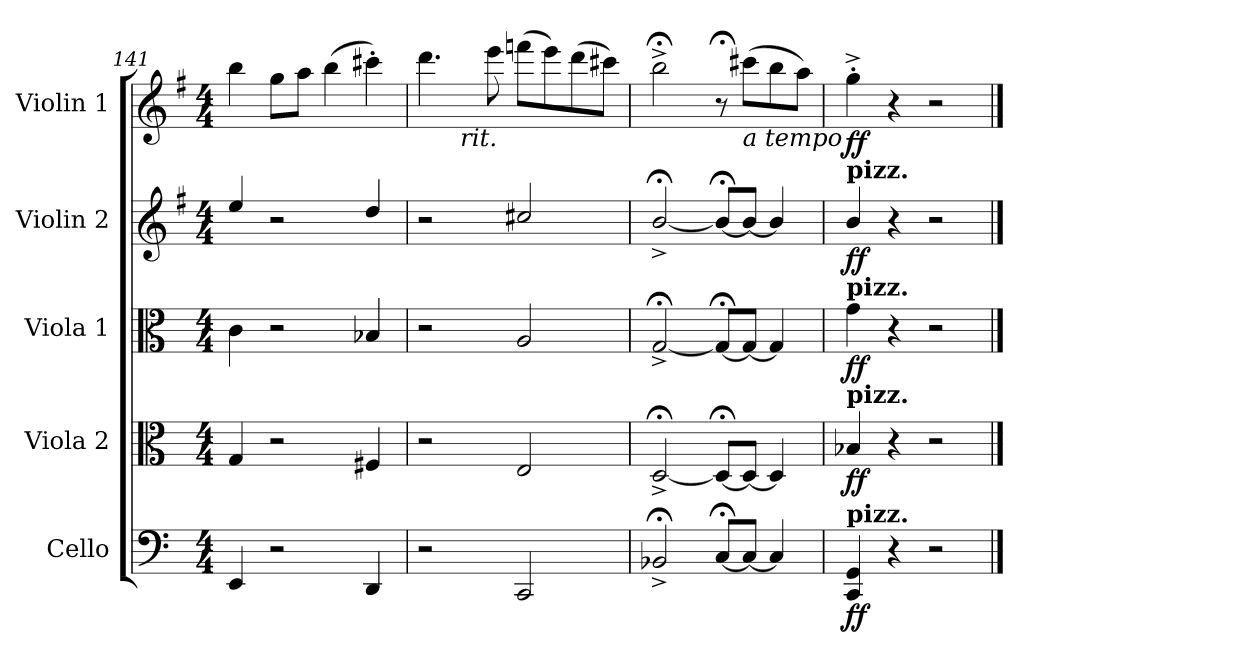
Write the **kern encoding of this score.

**kern	**dynam	**kern	**dynam	**kern	**dynam	**kern	**dynam	**kern	**dynam
*part5	*part5	*part4	*part4	*part3	*part3	*part2	*part2	*part1	*part1
*staff5	*staff5	*staff4	*staff4	*staff3	*staff3	*staff2	*staff2	*staff1	*staff1
*I"Cello	*	*I"Viola 2	*	*I"Viola 1	*	*I"Violin 2	*	*I"Violin 1	*
*	*	*I'Vla. 2	*	*I'Vla. 1	*	*I'Vln. 2	*	*I'Vln. 1	*
*clefF4	*	*clefC3	*	*clefC3	*	*clefG2	*	*clefG2	*
*	*	*	*	*	*	*ITrd4c7	*	*ITrd4c7	*
*k[]	*	*k[]	*	*k[]	*	*k[]	*	*k[]	*
*C:	*	*C:	*	*C:	*	*C:	*	*C:	*
*M4/4	*	*M4/4	*	*M4/4	*	*M4/4	*	*M4/4	*
=141	=141	=141	=141	=141	=141	=141	=141	=141	=141
4EE/	.	4G/	.	4c\	.	4a/	.	4ee\	.
2r	.	2r	.	2r	.	2r	.	8cc\L	.
.	.	.	.	.	.	.	.	8dd\J	.
.	.	.	.	.	.	.	.	(>4ee\	.
4DD/	.	4F#X/	.	4B-X/	.	4g/	.	4ff#X'>\)	.
=142	=142	=142	=142	=142	=142	=142	=142	=142	=142
*	*	*	*	*	*	*	*	*^	*
2r	.	2r	.	2r	.	2r	.	4.gg\	4ryy	.
!	!	!	!	!	!	!	!	!	!LO:TX:b:i:t=rit.	!
.	.	.	.	.	.	.	.	.	2.ryy	.
.	.	.	.	.	.	.	.	8aa\	.	.
2CC/	.	2E/	.	2A/	.	2f#X/	.	(>8bb-X\L	.	.
.	.	.	.	.	.	.	.	8aa\)	.	.
.	.	.	.	.	.	.	.	(>8gg\	.	.
.	.	.	.	.	.	.	.	8ff#X\J)	.	.
*	*	*	*	*	*	*	*	*v	*v	*
!!LO:PB:g=z
=143	=143	=143	=143	=143	=143	=143	=143	=143	=143
2BB-X;<^</	.	[2D;<^</	.	[2G;<^</	.	[2e;<^</	.	2ee;<^>\	.
[8C;</L	.	8D;</L_	.	8G;</L_	.	8e;</L_	.	8r;<	.
!	!	!	!	!	!	!	!	!LO:TX:b:i:t=a tempo	!
8C/J_	.	8D/J_	.	8G/J_	.	8e/J_	.	(>8ff#X\L	.
4C/]	.	4D/]	.	4G/]	.	4e/]	.	8ee\	.
.	.	.	.	.	.	.	.	8dd\J)	.
=144	=144	=144	=144	=144	=144	=144	=144	=144	=144
!	!	!	!	!	!	!LO:TX:a:B:t=pizz.	!	!	!
!	!	!	!	!LO:TX:a:B:t=pizz.	!	!	!	!	!
!	!	!LO:TX:a:B:t=pizz.	!	!	!	!	!	!	!
!LO:TX:a:B:t=pizz.	!	!	!	!	!	!	!	!	!
!	!LO:DY:b	!	!LO:DY:b	!	!LO:DY:b	!	!LO:DY:b	!	!LO:DY:b
4CC/ 4GG/	ff	4B-X/	ff	4g\	ff	4e/	ff	4cc^>'>\	ff
4r	.	4r	.	4r	.	4r	.	4r	.
2r	.	2r	.	2r	.	2r	.	2r	.
==	==	==	==	==	==	==	==	==	==
*-	*-	*-	*-	*-	*-	*-	*-	*-	*-
